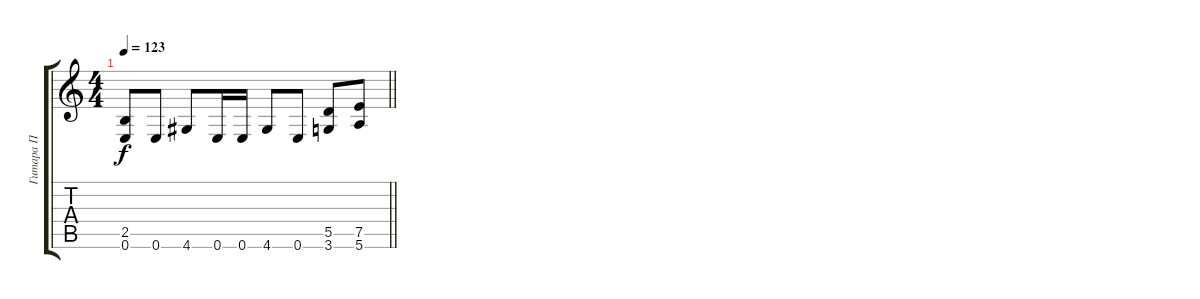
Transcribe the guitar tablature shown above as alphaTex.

\track ("Гитара П" "Гитара П") {instrument distortionguitar}
\staff {score tabs}
\tuning (E4 B3 G3 D3 A2 E2) {hide}
\ts (4 4)
\tempo 123
\clef g2
\barLineRight lightlight
\ks c
(2.5{t} 0.6{t}).8{dy f} 0.6.8 4.6.8 0.6.16 0.6.16 4.6.8 0.6.8 (5.5 3.6).8 (7.5 5.6).8
